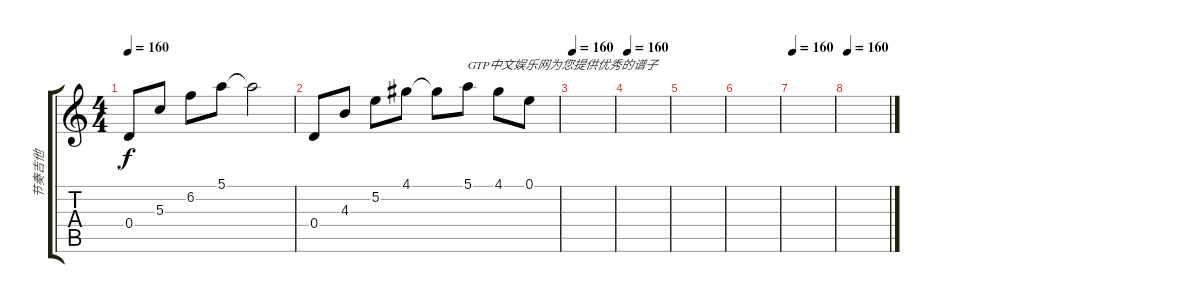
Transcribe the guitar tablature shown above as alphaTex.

\track ("节奏吉他" "节奏吉他") {instrument overdrivenguitar}
\staff {score tabs}
\tuning (E4 B3 G3 D3 A2 E2) {hide}
\ts (4 4)
\tempo 160
\clef g2
\ks c
0.4.8{dy f} 5.3.8 6.2.8 5.1.8 5.1{t}.2 |
0.4.8 4.3.8 5.2.8 4.1.8 4.1{t}.8 5.1.8{txt "GTP中文娱乐网为您提供优秀的谱子"} 4.1.8 0.1.8 |
\tempo 160
|
\tempo 160
|
|
|
\tempo 160
|
\tempo 160
